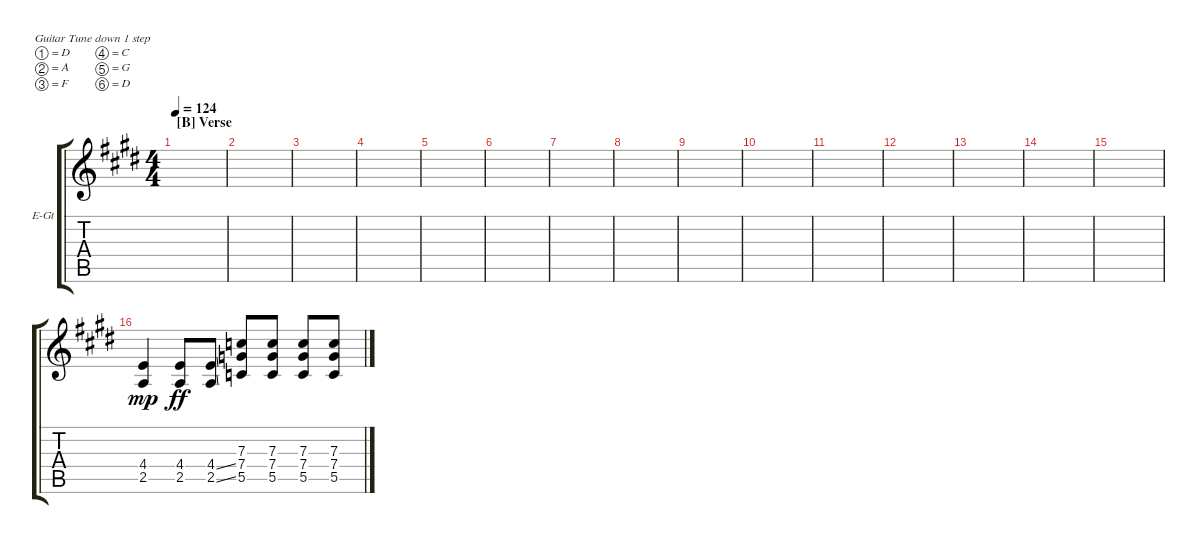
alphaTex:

\defaultSystemsLayout 4
\bracketExtendMode groupsimilarinstruments
\firstSystemTrackNameOrientation horizontal
\otherSystemsTrackNameOrientation horizontal
\track ("Electric Guitar" "E-Gt") {instrument distortionguitar}
\staff {score tabs}
\tuning (D4 A3 F3 C3 G2 D2)
\ts (4 4)
\section ("B" "Verse")
\tempo 124
\clef g2
\scale
1.07818
\ks e
|
\scale
0.921816 |
\scale
1.07818 |
\scale
0.921816 |
\scale
1.07818 |
\scale
0.921816 |
\scale
1.07818 |
\scale
0.921816 |
\scale
1.07818 |
\scale
0.921816 |
\scale
1.07818 |
\scale
0.921816 |
\scale
1.07818 |
\scale
0.921816 |
\scale
1.07818 |
\scale
0.921816 (2.5 4.4).4{dy mp} (2.5 4.4).8{dy ff} (2.5{ss} 4.4{ss}).8 (5.5 7.4 7.3).8 (5.5 7.4 7.3).8 (5.5 7.4 7.3).8 (5.5 7.4 7.3).8
